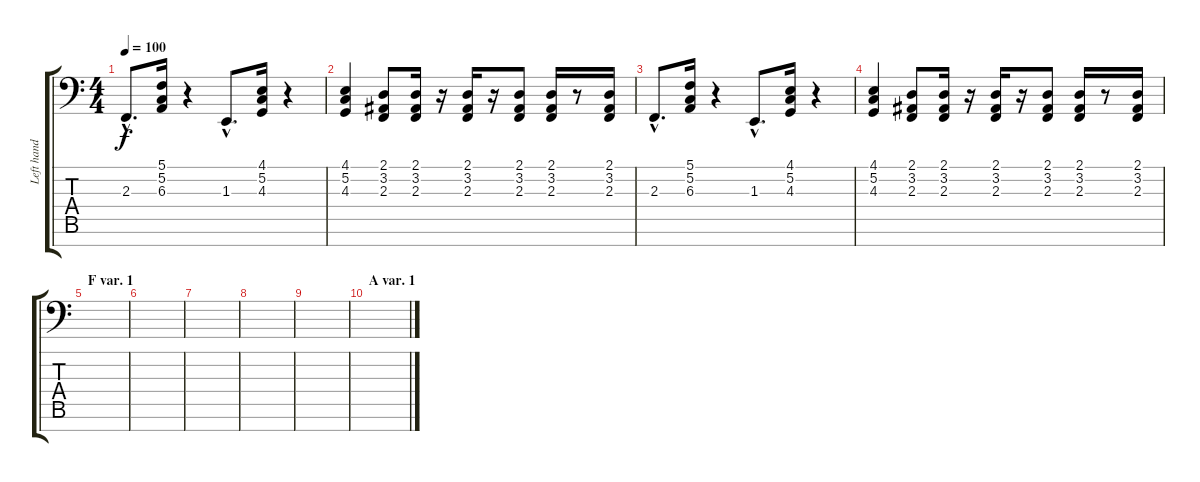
\track ("Left hand" "Left hand") {instrument acousticgrandpiano}
\staff {score tabs}
\tuning (C3 G2 Eb2 Bb1 F1 C1 G0) {hide}
\ts (4 4)
\tempo 100
\clef f4
\ks c
2.3{hac}.8{d dy f} (5.1 5.2 6.3).16 r.4 1.3{hac}.8{d} (4.1 5.2 4.3).16 r.4 |
(4.1 5.2 4.3).4 (2.1 3.2 2.3).8 (2.1 3.2 2.3).16 r.16 (2.1 3.2 2.3).16 r.16 (2.1 3.2 2.3).8 (2.1 3.2 2.3).16 r.8 (2.1 3.2 2.3).16 |
2.3{hac}.8{d} (5.1 5.2 6.3).16 r.4 1.3{hac}.8{d} (4.1 5.2 4.3).16 r.4 |
(4.1 5.2 4.3).4 (2.1 3.2 2.3).8 (2.1 3.2 2.3).16 r.16 (2.1 3.2 2.3).16 r.16 (2.1 3.2 2.3).8 (2.1 3.2 2.3).16 r.8 (2.1 3.2 2.3).16 |
\section ("" "F var. 1")
|
|
|
|
|
\section ("" "A var. 1")
